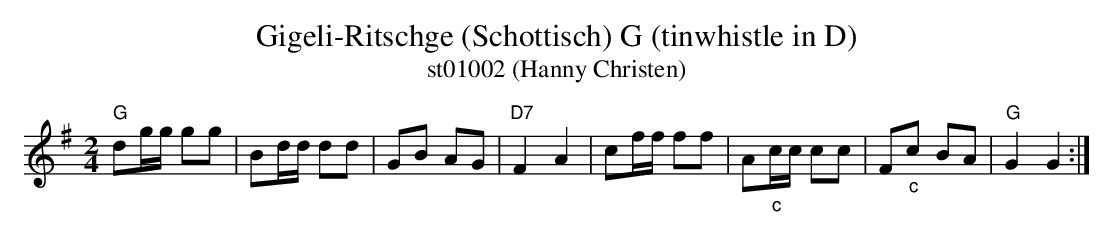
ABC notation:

X:1
T:Gigeli-Ritschge (Schottisch) G (tinwhistle in D)
T:st01002 (Hanny Christen)
M:2/4
L:1/16
K:G%%MIDI gchordon
"G"d2gg g2g2 | B2dd d2d2 | G2B2 A2G2 | "D7"F4A4 | c2ff f2f2 | A2"_c"cc c2c2 | F2"_c"c2 B2A2 | "G"G4G4 :|
